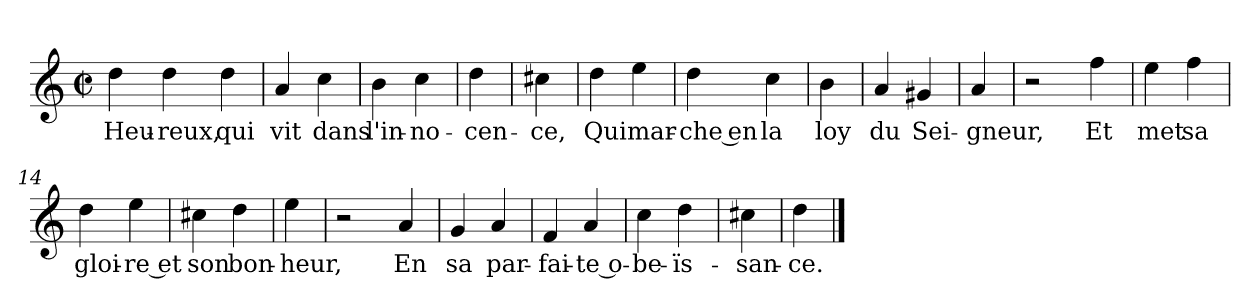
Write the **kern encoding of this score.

**kern	**text
*part1	*part1
*staff1	*staff1
*clefG2	*
*k[]	*
*C:	*
*M2/2	*
*met(c|)	*
=1	=1
4dd	Heu-
4dd	-reux,
4dd	qui
=3	=3
4a	vit
4cc	dans
=4	=4
4b	l'in-
4cc	-no-
=5	=5
4dd	-cen-
=6	=6
4cc#X	-ce,
=7	=7
4dd	Qui
4ee	mar-
=8	=8
4dd	-che en
4cc	la
=9	=9
4b	loy
=10	=10
4a	du
4g#X	Sei-
=11	=11
4a	-gneur,
=12	=12
2r	.
4ff	Et
=13	=13
4ee	met
4ff	sa
=14	=14
4dd	gloi-
4ee	-re et
=15	=15
4cc#X	son
4dd	bon-
=16	=16
4ee	-heur,
=17	=17
2r	.
4a	En
=18	=18
4g	sa
4a	par-
=19	=19
4f	-fai-
4a	-te o-
=20	=20
4cc	-be-
4dd	-ïs-
=21	=21
4cc#X	-san-
=22	=22
4dd	-ce.
==	==
*-	*-
